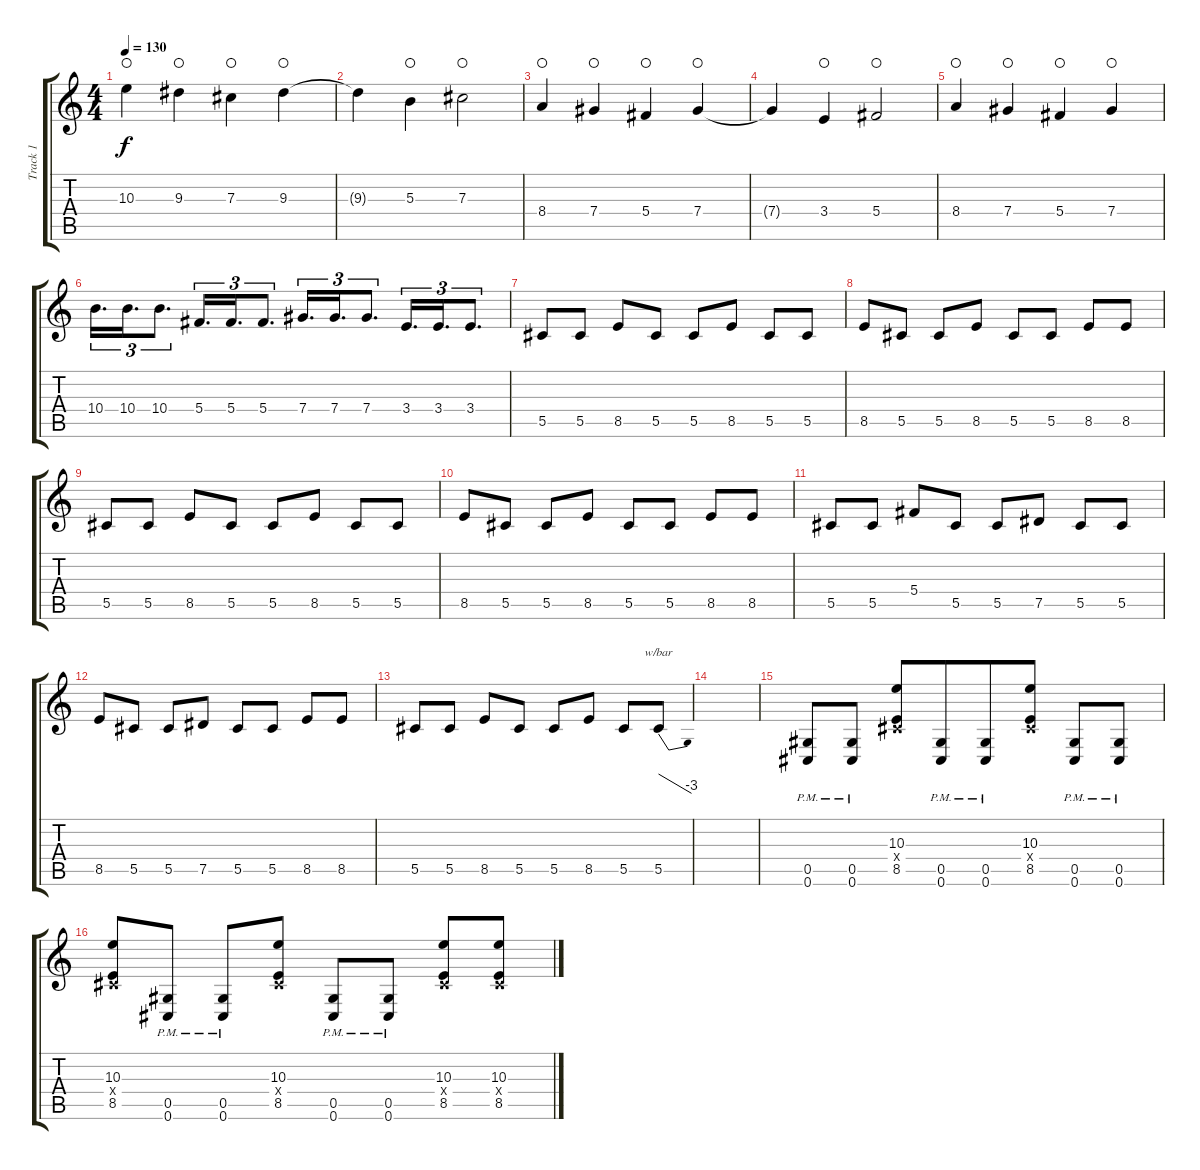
\track ("Track 1" "Track 1") {instrument distortionguitar}
\staff {score tabs}
\tuning (Eb4 Bb3 Gb3 Db3 Ab2 Db2) {hide}
\ts (4 4)
\tempo 130
\clef g2
\ks c
10.3.4{dy f waho} 9.3.4{waho} 7.3.4{waho} 9.3.4{waho} |
9.3{t}.4 5.3.4{waho} 7.3.2{waho} |
8.4.4{waho} 7.4.4{waho} 5.4.4{waho} 7.4.4{waho} |
7.4{t}.4 3.4.4{waho} 5.4.2{waho} |
8.4.4{waho} 7.4.4{waho} 5.4.4{waho} 7.4.4{waho} |
10.4.16{d tu (3 2)} 10.4.16{d tu (3 2)} 10.4.8{d tu (3 2) beam split} 5.4.16{d tu (3 2) beam merge} 5.4.16{d tu (3 2)} 5.4.8{d tu (3 2)} 7.4.16{d tu (3 2)} 7.4.16{d tu (3 2)} 7.4.8{d tu (3 2)} 3.4.16{d tu (3 2)} 3.4.16{d tu (3 2)} 3.4.8{d tu (3 2)} |
5.5.8{volume 10 instrument overdrivenguitar} 5.5.8 8.5.8 5.5.8 5.5.8 8.5.8 5.5.8 5.5.8 |
8.5.8 5.5.8 5.5.8 8.5.8 5.5.8 5.5.8 8.5.8 8.5.8 |
5.5.8 5.5.8 8.5.8 5.5.8 5.5.8 8.5.8 5.5.8 5.5.8 |
8.5.8 5.5.8 5.5.8 8.5.8 5.5.8 5.5.8 8.5.8 8.5.8 |
5.5.8 5.5.8 5.4.8 5.5.8 5.5.8 7.5.8 5.5.8 5.5.8 |
8.5.8 5.5.8 5.5.8 7.5.8 5.5.8 5.5.8 8.5.8 8.5.8 |
5.5.8 5.5.8 8.5.8 5.5.8 5.5.8 8.5.8 5.5.8 5.5.8{tbe (dive default 0 0 60 -12)} |
|
(0.5{pm} 0.6{pm}).8{volume 16 instrument distortionguitar} (0.5{pm} 0.6{pm}).8 (10.3 0.4{x} 8.5).8 (0.5{pm} 0.6{pm}).8{beam merge} (0.5{pm} 0.6{pm}).8 (10.3 0.4{x} 8.5).8 (0.5{pm} 0.6{pm}).8 (0.5{pm} 0.6{pm}).8 |
(10.3 0.4{x} 8.5).8 (0.5{pm} 0.6{pm}).8 (0.5{pm} 0.6{pm}).8 (10.3 0.4{x} 8.5).8 (0.5{pm} 0.6{pm}).8 (0.5{pm} 0.6{pm}).8 (10.3 0.4{x} 8.5).8 (10.3 0.4{x} 8.5).8
